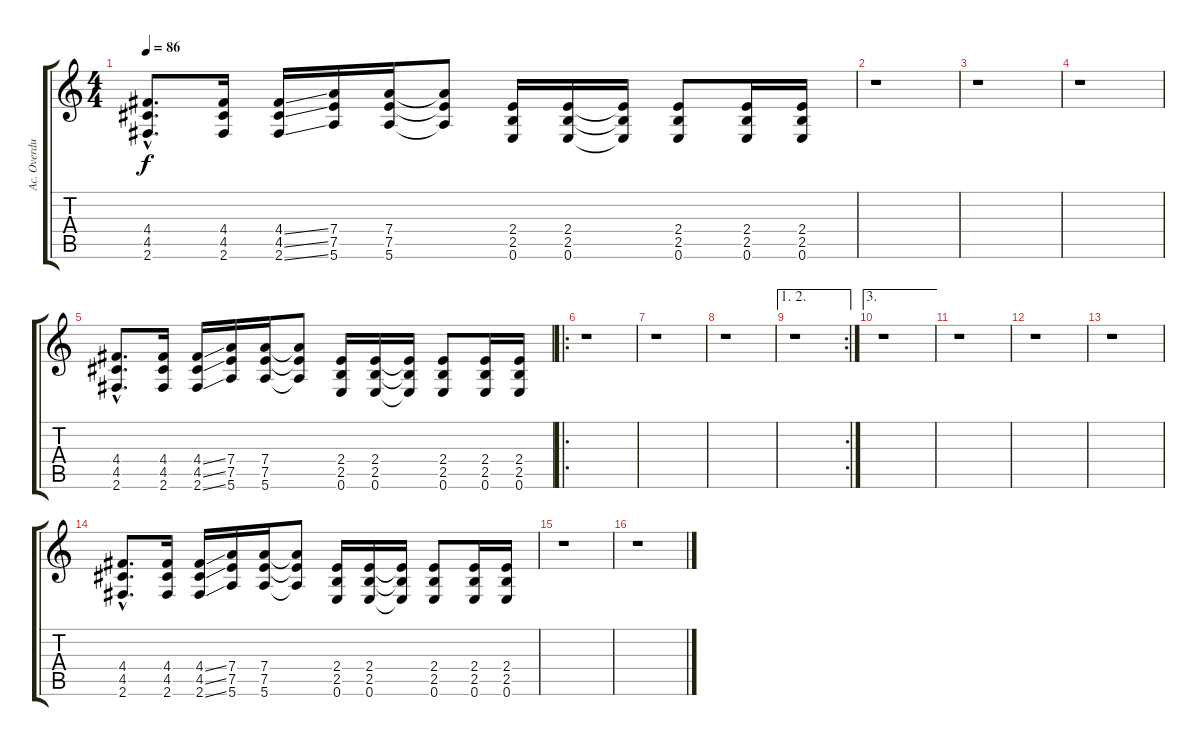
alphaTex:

\track ("Ac. Overdubs" "Ac. Overdu") {instrument acousticguitarsteel}
\staff {score tabs}
\tuning (E4 B3 G3 D3 A2 E2) {hide}
\ts (4 4)
\tempo 86
\clef g2
\ks c
(4.4{hac} 4.5{hac} 2.6{hac}).8{d dy f} (4.4 4.5 2.6).16 (4.4{ss} 4.5{ss} 2.6{ss}).16 (7.4 7.5 5.6).16 (7.4 7.5 5.6).16 (7.4{t} 7.5{t} 5.6{t}).8 (2.4 2.5 0.6).16 (2.4 2.5 0.6).16 (2.4{t} 2.5{t} 0.6{t}).16 (2.4 2.5 0.6).8 (2.4 2.5 0.6).16 (2.4 2.5 0.6).16 |
r.1 |
r.1 |
r.1 |
(4.4{hac} 4.5{hac} 2.6{hac}).8{d} (4.4 4.5 2.6).16 (4.4{ss} 4.5{ss} 2.6{ss}).16 (7.4 7.5 5.6).16 (7.4 7.5 5.6).16 (7.4{t} 7.5{t} 5.6{t}).8 (2.4 2.5 0.6).16 (2.4 2.5 0.6).16 (2.4{t} 2.5{t} 0.6{t}).16 (2.4 2.5 0.6).8 (2.4 2.5 0.6).16 (2.4 2.5 0.6).16 |
\ro
r.1 |
r.1 |
r.1 |
\ae (1 2)
\rc 2
r.1 |
\ae 3
r.1 |
r.1 |
r.1 |
r.1 |
(4.4{hac} 4.5{hac} 2.6{hac}).8{d} (4.4 4.5 2.6).16 (4.4{ss} 4.5{ss} 2.6{ss}).16 (7.4 7.5 5.6).16 (7.4 7.5 5.6).16 (7.4{t} 7.5{t} 5.6{t}).8 (2.4 2.5 0.6).16 (2.4 2.5 0.6).16 (2.4{t} 2.5{t} 0.6{t}).16 (2.4 2.5 0.6).8 (2.4 2.5 0.6).16 (2.4 2.5 0.6).16 |
r.1 |
r.1
